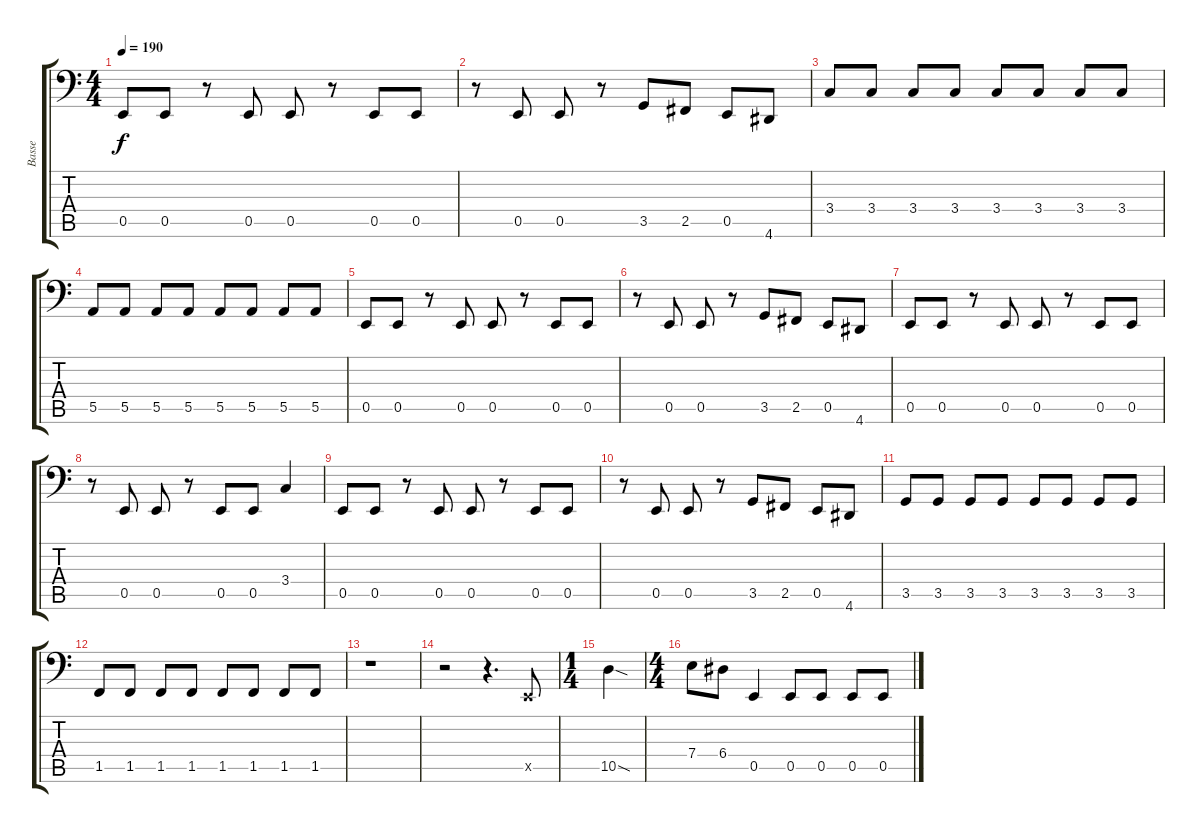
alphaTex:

\track ("Basse" "Basse") {instrument electricbassfinger}
\staff {score tabs}
\tuning (C3 G2 D2 A1 E1 B0) {hide}
\ts (4 4)
\tempo 190
\clef f4
\ks c
0.5.8{dy f} 0.5.8 r.8 0.5.8 0.5.8 r.8 0.5.8 0.5.8 |
r.8 0.5.8 0.5.8 r.8 3.5.8 2.5.8 0.5.8 4.6.8 |
3.4.8 3.4.8 3.4.8 3.4.8 3.4.8 3.4.8 3.4.8 3.4.8 |
5.5.8 5.5.8 5.5.8 5.5.8 5.5.8 5.5.8 5.5.8 5.5.8 |
0.5.8 0.5.8 r.8 0.5.8 0.5.8 r.8 0.5.8 0.5.8 |
r.8 0.5.8 0.5.8 r.8 3.5.8 2.5.8 0.5.8 4.6.8 |
0.5.8 0.5.8 r.8 0.5.8 0.5.8 r.8 0.5.8 0.5.8 |
r.8 0.5.8 0.5.8 r.8 0.5.8 0.5.8 3.4.4 |
0.5.8 0.5.8 r.8 0.5.8 0.5.8 r.8 0.5.8 0.5.8 |
r.8 0.5.8 0.5.8 r.8 3.5.8 2.5.8 0.5.8 4.6.8 |
3.5.8 3.5.8 3.5.8 3.5.8 3.5.8 3.5.8 3.5.8 3.5.8 |
1.5.8 1.5.8 1.5.8 1.5.8 1.5.8 1.5.8 1.5.8 1.5.8 |
r.1 |
r.2 r.4{d} 0.5{x}.8 |
\ts (1 4)
10.5{sod}.4 |
\ts (4 4)
7.4.8 6.4.8 0.5.4 0.5.8 0.5.8 0.5.8 0.5.8
